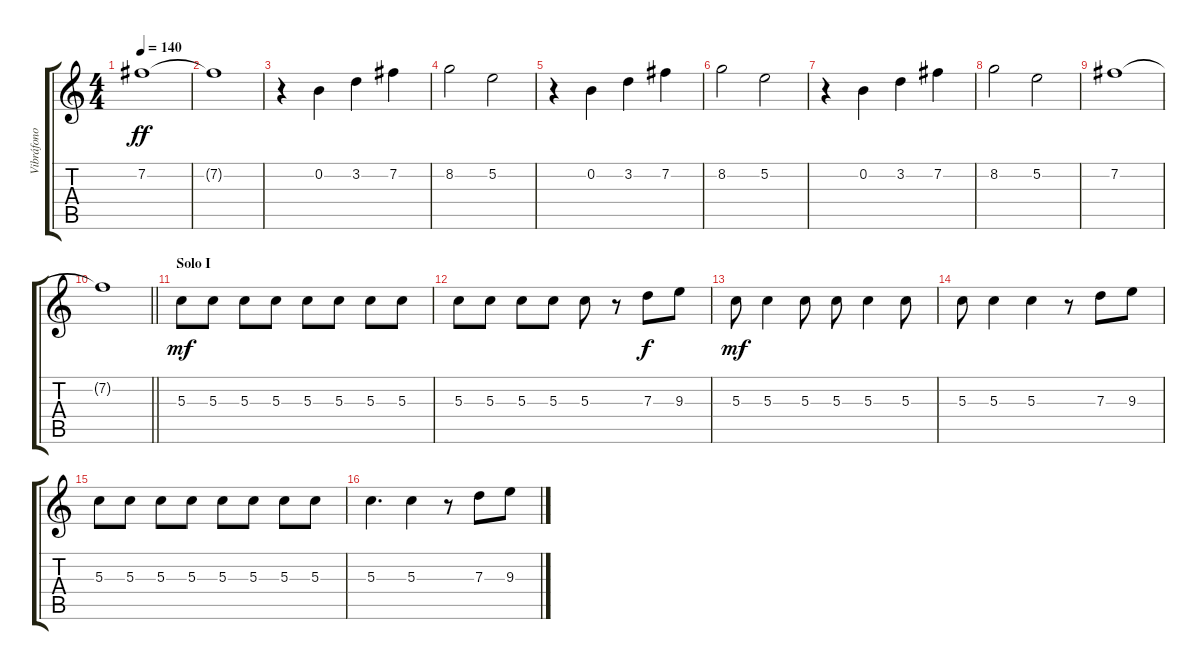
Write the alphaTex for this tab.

\track ("Vibráfono" "Vibráfono") {instrument vibraphone}
\staff {score tabs}
\tuning (E5 B4 G4 D4 A3 E3) {hide}
\ts (4 4)
\tempo 140
\clef g2
\ks c
7.2.1{dy ff} |
7.2{t}.1 |
r.4 0.2.4 3.2.4 7.2.4 |
8.2.2 5.2.2 |
r.4 0.2.4 3.2.4 7.2.4 |
8.2.2 5.2.2 |
r.4 0.2.4 3.2.4 7.2.4 |
8.2.2 5.2.2 |
7.2.1 |
\barLineRight lightlight
7.2{t}.1 |
\section ("" "Solo I")
5.3.8{dy mf} 5.3.8 5.3.8 5.3.8 5.3.8 5.3.8 5.3.8 5.3.8 |
5.3.8 5.3.8 5.3.8 5.3.8 5.3.8 r.8 7.3.8{dy f} 9.3.8 |
5.3.8{dy mf} 5.3.4 5.3.8 5.3.8 5.3.4 5.3.8 |
5.3.8 5.3.4 5.3.4 r.8 7.3.8 9.3.8 |
5.3.8 5.3.8 5.3.8 5.3.8 5.3.8 5.3.8 5.3.8 5.3.8 |
5.3.4{d} 5.3.4 r.8 7.3.8 9.3.8
